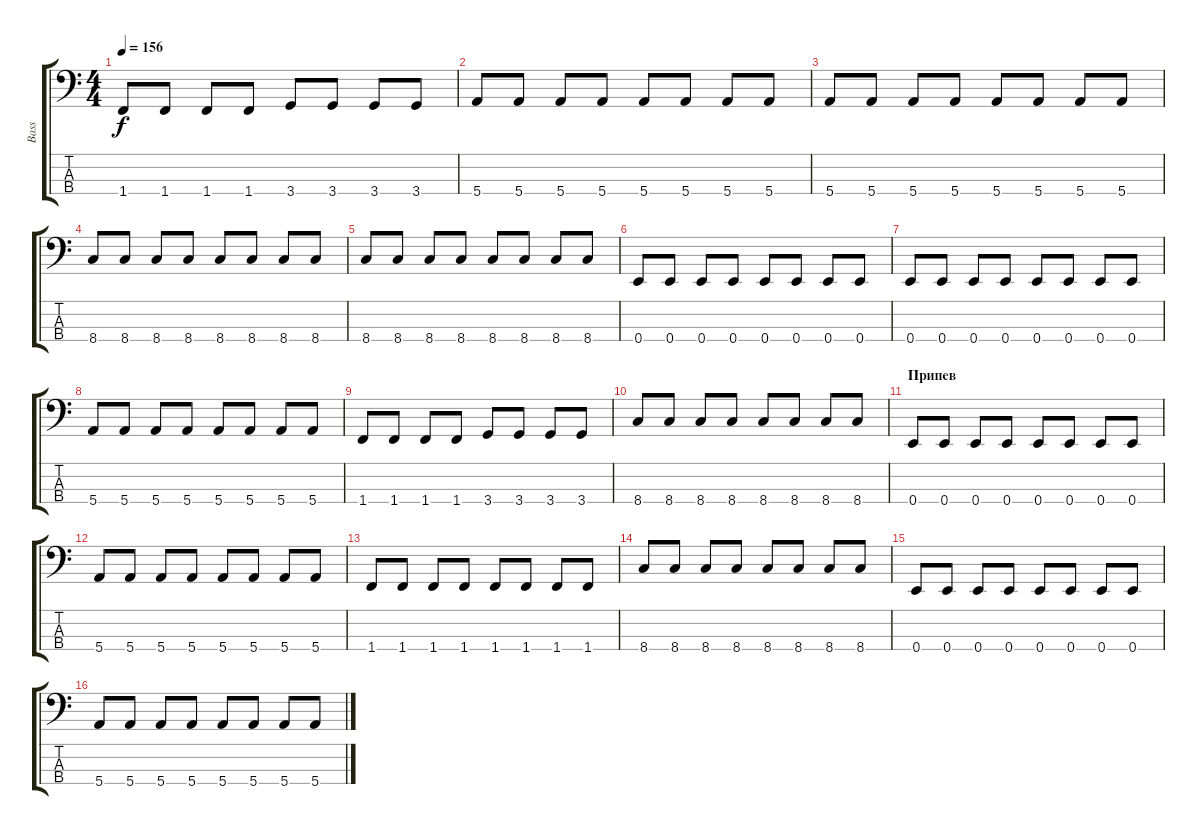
\track ("Bass" "Bass") {instrument electricbasspick}
\staff {score tabs}
\tuning (G2 D2 A1 E1) {hide}
\ts (4 4)
\tempo 156
\clef f4
\ks c
1.4.8{dy f} 1.4.8 1.4.8 1.4.8 3.4.8 3.4.8 3.4.8 3.4.8 |
5.4.8 5.4.8 5.4.8 5.4.8 5.4.8 5.4.8 5.4.8 5.4.8 |
5.4.8 5.4.8 5.4.8 5.4.8 5.4.8 5.4.8 5.4.8 5.4.8 |
8.4.8 8.4.8 8.4.8 8.4.8 8.4.8 8.4.8 8.4.8 8.4.8 |
8.4.8 8.4.8 8.4.8 8.4.8 8.4.8 8.4.8 8.4.8 8.4.8 |
0.4.8 0.4.8 0.4.8 0.4.8 0.4.8 0.4.8 0.4.8 0.4.8 |
0.4.8 0.4.8 0.4.8 0.4.8 0.4.8 0.4.8 0.4.8 0.4.8 |
5.4.8 5.4.8 5.4.8 5.4.8 5.4.8 5.4.8 5.4.8 5.4.8 |
1.4.8 1.4.8 1.4.8 1.4.8 3.4.8 3.4.8 3.4.8 3.4.8 |
8.4.8 8.4.8 8.4.8 8.4.8 8.4.8 8.4.8 8.4.8 8.4.8 |
\section ("" "Припев")
0.4.8 0.4.8 0.4.8 0.4.8 0.4.8 0.4.8 0.4.8 0.4.8 |
5.4.8 5.4.8 5.4.8 5.4.8 5.4.8 5.4.8 5.4.8 5.4.8 |
1.4.8 1.4.8 1.4.8 1.4.8 1.4.8 1.4.8 1.4.8 1.4.8 |
8.4.8 8.4.8 8.4.8 8.4.8 8.4.8 8.4.8 8.4.8 8.4.8 |
0.4.8 0.4.8 0.4.8 0.4.8 0.4.8 0.4.8 0.4.8 0.4.8 |
5.4.8 5.4.8 5.4.8 5.4.8 5.4.8 5.4.8 5.4.8 5.4.8
